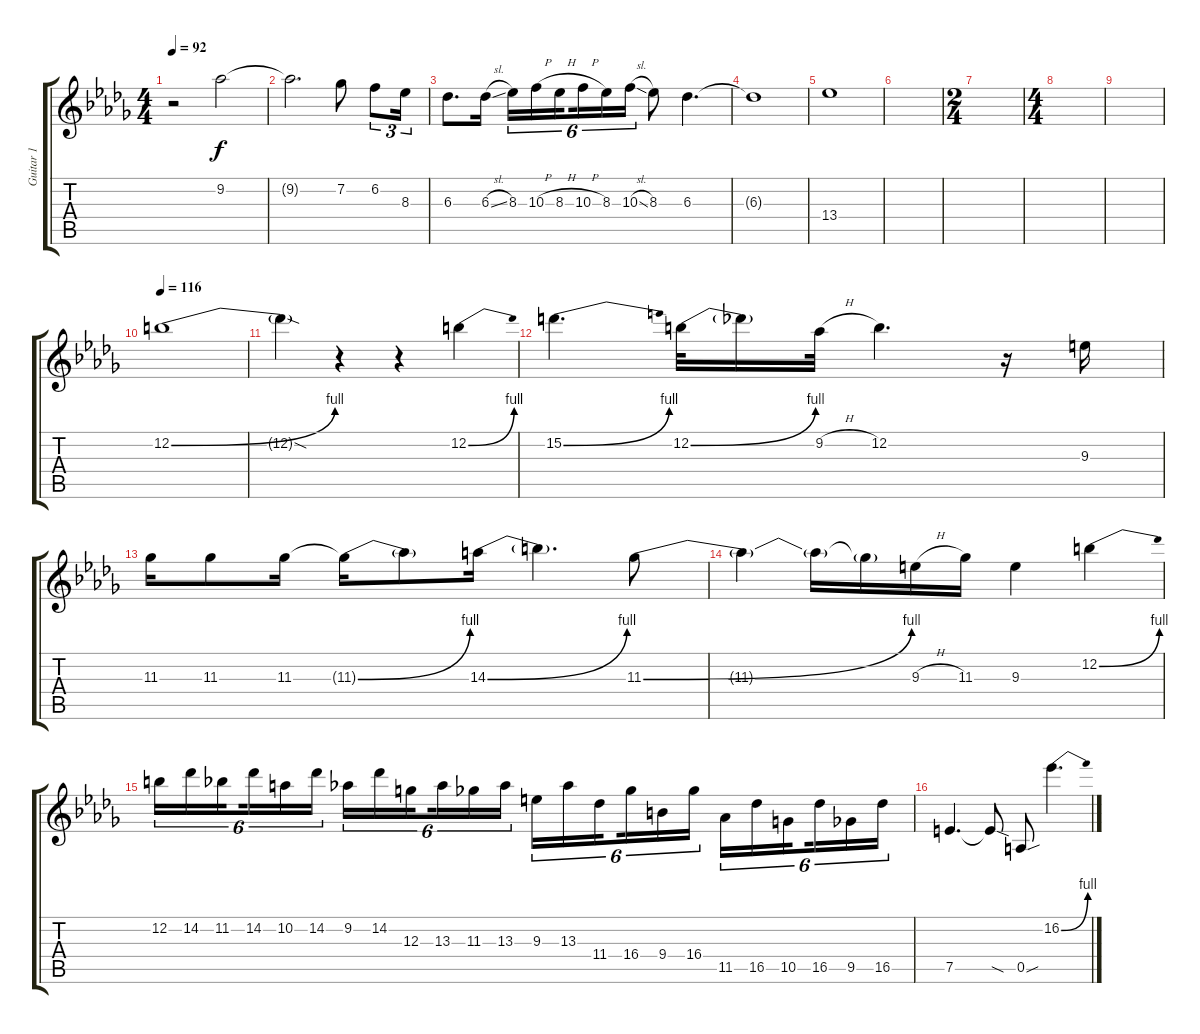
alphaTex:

\track ("Guitar 1" "Guitar 1") {instrument overdrivenguitar}
\staff {score tabs}
\tuning (E4 B3 G3 D3 A2 E2) {hide}
\ts (4 4)
\tempo 92
\clef g2
\ks db
r.2{dy f} 9.2.2 |
9.2{t}.2{d} 7.2.8 6.2.8{tu (3 2)} 8.3.16{tu (3 2)} |
6.3.8{d} 6.3{sl}.16 8.3.16{tu (6 4)} 10.3{h}.16{tu (6 4)} 8.3{h}.16{tu (6 4) beam splitsecondary} 10.3{h}.16{tu (6 4)} 8.3.16{tu (6 4)} 10.3{sl}.16{tu (6 4)} 8.3.8 6.3.4{d} |
6.3{t}.1 |
13.4.1 |
|
\ts (2 4)
|
\ts (4 4)
|
|
\tempo 116
12.2{be (bend 0 0 60 4)}.1 |
12.2{sod t}.4 r.4 r.4 12.2{be (bend 0 0 60 4)}.4 |
15.2{be (bend 0 0 60 4)}.4{d} 12.2{be (bend 0 0 60 4)}.32 12.2{t}.16 9.2{h}.32 12.2.4{d} r.16 9.3.16 |
11.3.16 11.3.8 11.3.16 11.3{be (bend 0 0 60 4) t}.16 11.3{t}.8 14.3{be (bend 0 0 60 4)}.16 14.3{t}.4{d} 11.3{be (bend 0 0 60 4)}.8 |
11.3{t}.4 11.3{t}.16 11.3{t}.16 9.3{h}.16 11.3.16 9.3.4 12.2{be (bend 0 0 60 4)}.4 |
12.2.16{tu (6 4)} 14.2.16{tu (6 4)} 11.2.16{tu (6 4) beam splitsecondary} 14.2.16{tu (6 4)} 10.2.16{tu (6 4)} 14.2.16{tu (6 4)} 9.2.16{tu (6 4)} 14.2.16{tu (6 4)} 12.3.16{tu (6 4) beam splitsecondary} 13.3.16{tu (6 4)} 11.3.16{tu (6 4)} 13.3.16{tu (6 4)} 9.3.16{tu (6 4)} 13.3.16{tu (6 4)} 11.4.16{tu (6 4) beam splitsecondary} 16.4.16{tu (6 4)} 9.4.16{tu (6 4)} 16.4.16{tu (6 4)} 11.5.16{tu (6 4)} 16.5.16{tu (6 4)} 10.5.16{tu (6 4) beam splitsecondary} 16.5.16{tu (6 4)} 9.5.16{tu (6 4)} 16.5.16{tu (6 4)} |
7.5.4{d} 7.5{sod t}.8 0.5{sou}.8 16.2{be (bend 0 0 60 4)}.4{d}
